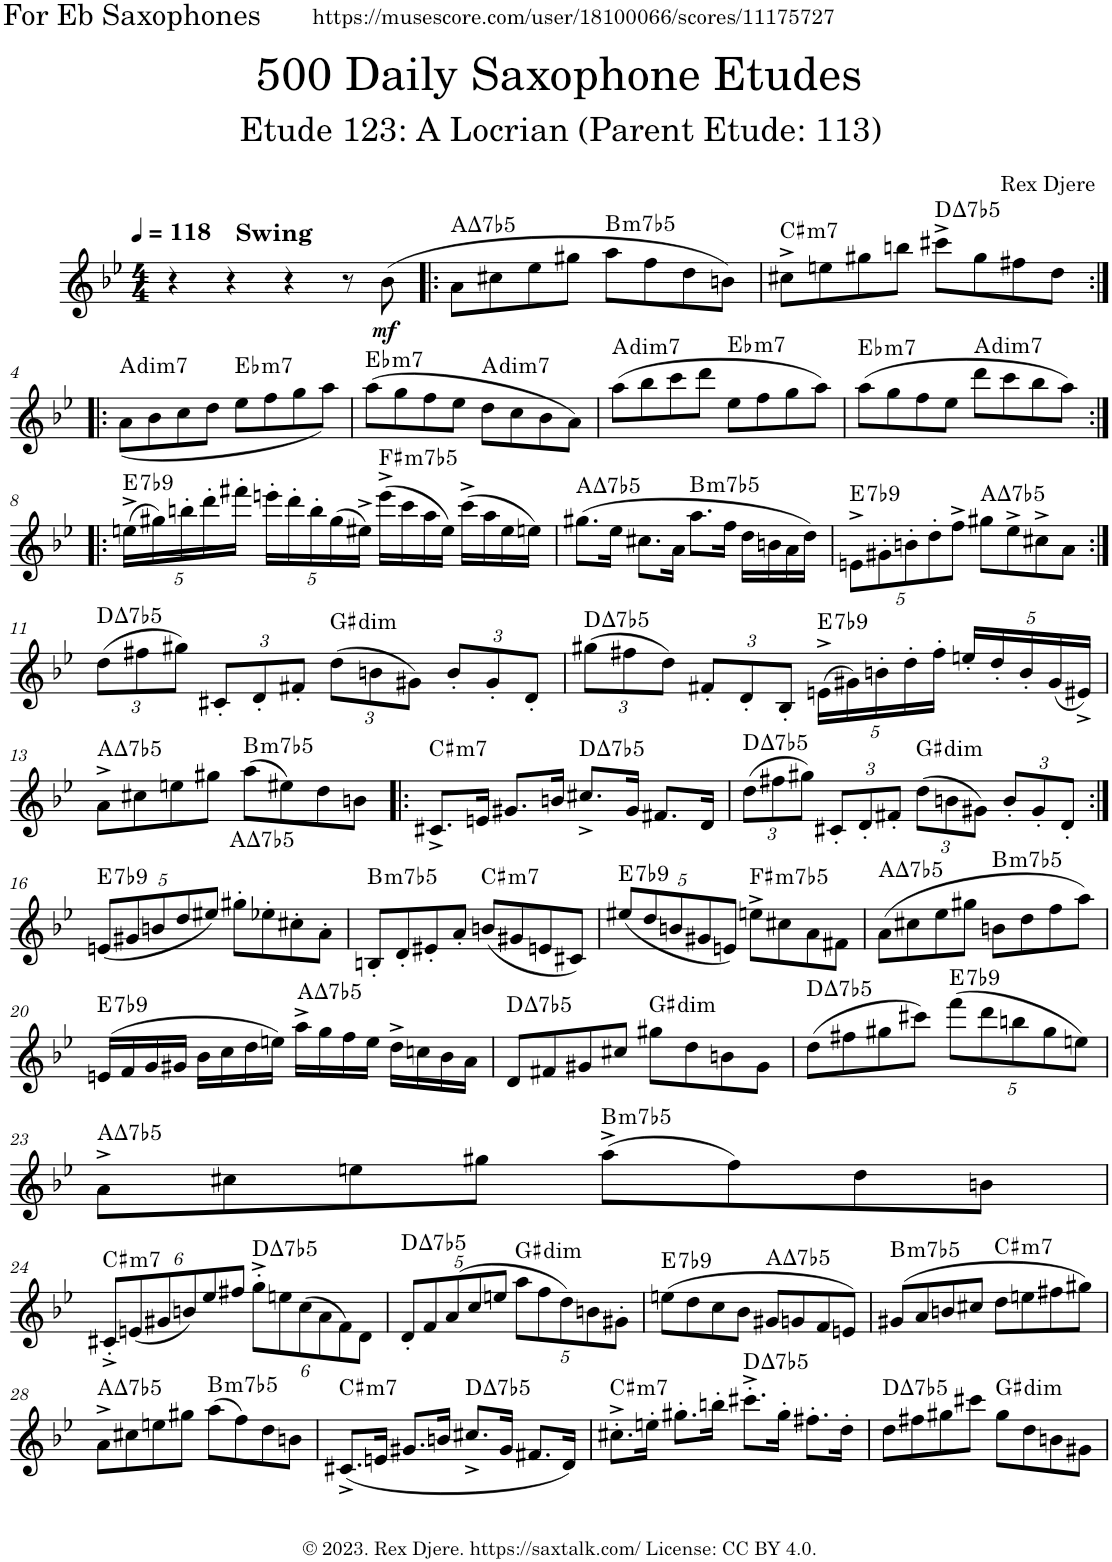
**kern	**dynam	**harte
*part1	*part1	*part1
*staff1	*staff1	*
*I"Alto Saxophone	*	*
*I'A. Sax.	*	*
*clefG2	*	*
*Trd5c9	*	*
*k[b-e-]	*	*
*M4/4	*	*
*MM118	*	*
=1	=1	=1
!LO:TX:a:B:t=Swing	!	!
4r	.	.
4r	.	.
4r	.	.
8r	.	.
!	!LO:DY:b	!
(8b-\	mf	.
=2!|:	=2!|:	=2!|:
!	!	!LO:H:kt=7
8a\L	.	A:(3,b5,7)
8cc#X\	.	.
8ee-\	.	.
8gg#X\J	.	.
!	!	!LO:H:kt=m7b5
8aa\L	.	B:hdim7
8ff\	.	.
8dd\	.	.
8bn\J)	.	.
=3	=3	=3
!	!	!LO:H:kt=m7
8cc#X^\L	.	C#:min7
8een\	.	.
8gg#X\	.	.
8bbn\J	.	.
!	!	!LO:H:kt=7
8ccc#X^\L	.	D:(3,b5,7)
8gg#\	.	.
8ff#X\	.	.
8dd\J	.	.
!!LO:LB:g=z
=4:|!|:	=4:|!|:	=4:|!|:
!	!	!LO:H:kt=dim7
(<8a\L	.	A:dim7
8b-\	.	.
8cc\	.	.
8dd\J	.	.
!	!	!LO:H:kt=m7
8ee-\L	.	Eb:min7
8ff\	.	.
8gg\	.	.
8aa\J)	.	.
=5	=5	=5
!	!	!LO:H:kt=m7
(8aa\L	.	Eb:min7
8gg\	.	.
8ff\	.	.
8ee-\J	.	.
!	!	!LO:H:kt=dim7
8dd\L	.	A:dim7
8cc\	.	.
8b-\	.	.
8a\J)	.	.
=6	=6	=6
!	!	!LO:H:kt=dim7
(8aa\L	.	A:dim7
8bb-\	.	.
8ccc\	.	.
8ddd\J	.	.
!	!	!LO:H:kt=m7
8ee-\L	.	Eb:min7
8ff\	.	.
8gg\	.	.
8aa\J)	.	.
=7	=7	=7
!	!	!LO:H:kt=m7
(8aa\L	.	Eb:min7
8gg\	.	.
8ff\	.	.
8ee-\J	.	.
!	!	!LO:H:kt=dim7
8ddd\L	.	A:dim7
8ccc\	.	.
8bb-\	.	.
8aa\J)	.	.
!!LO:LB:g=z
=8:|!|:	=8:|!|:	=8:|!|:
*Xbrackettup	*	*
!	!	!LO:H:kt=7
(20een^\LL	.	E:7(b9)
20gg#X\)	.	.
20bbn'\	.	.
20ddd'\	.	.
20fff#X'\JJ	.	.
20eeen'\LL	.	.
20ddd'\	.	.
20bb'\	.	.
(20gg#\	.	.
20ee#X^\JJ)	.	.
!	!	!LO:H:kt=m7b5
(16eee^\LL	.	F#:hdim7
16ccc\	.	.
16aa\	.	.
16ee#\JJ)	.	.
(16ccc^\LL	.	.
16aa\	.	.
16ee#\	.	.
16een\JJ)	.	.
=9	=9	=9
!	!	!LO:H:kt=7
(8.gg#X\L	.	A:(3,b5,7)
16ee-\Jk	.	.
8.cc#X\L	.	.
16a\Jk	.	.
!	!	!LO:H:kt=m7b5
8.aa\L	.	B:hdim7
16ff\Jk	.	.
16dd\LL	.	.
16bn\	.	.
16a\	.	.
16dd\JJ)	.	.
=10	=10	=10
!	!	!LO:H:kt=7
10en^\L	.	E:7(b9)
10g#X'\	.	.
10bn'\	.	.
10dd'\	.	.
10ff^\J	.	.
!	!	!LO:H:kt=7
8gg#X\L	.	A:(3,b5,7)
8ee-^\	.	.
8cc#X^\	.	.
8a\J	.	.
!!LO:LB:g=z
=11:|!	=11:|!	=11:|!
!	!	!LO:H:kt=7
(12dd\L	.	D:(3,b5,7)
12ff#X\	.	.
12gg#X\J)	.	.
12c#X'/L	.	.
12d'/	.	.
12f#X'/J	.	.
!	!	!LO:H:kt=dim
(12dd\L	.	G#:dim
12bn\	.	.
12g#X\J)	.	.
12b'/L	.	.
12g#'/	.	.
12d'/J	.	.
=12	=12	=12
!	!	!LO:H:kt=7
(12gg#X\L	.	D:(3,b5,7)
12ff#X\	.	.
12dd\J)	.	.
12f#X'/L	.	.
12d'/	.	.
12B-'/J	.	.
!	!	!LO:H:kt=7
(20en^\LL	.	E:7(b9)
20g#X\)	.	.
20bn'\	.	.
20dd'\	.	.
20ff#'\JJ	.	.
20een'/LL	.	.
20dd'/	.	.
20b'/	.	.
(20g#/	.	.
20e#X^/JJ)	.	.
!!LO:LB:g=z
=13	=13	=13
!	!	!LO:H:kt=7
8a^\L	.	A:(3,b5,7)
8cc#X\	.	.
8een\	.	.
8gg#X\J	.	.
!	!	!LO:H:kt=m7b5
(8aa\L	.	B:hdim7
8ee#X\)	.	.
8dd\	.	.
8bn\J	.	.
=14!|:	=14!|:	=14!|:
!	!	!LO:H:kt=m7
8.c#X^/L	.	C#:min7
16en/Jk	.	.
8.g#X/L	.	.
16bn/Jk	.	.
!	!	!LO:H:kt=7
8.cc#X^/L	.	D:(3,b5,7)
16g#/Jk	.	.
8.f#X/L	.	.
16d/Jk	.	.
=15	=15	=15
!	!	!LO:H:kt=7
(12dd\L	.	D:(3,b5,7)
12ff#X\	.	.
12gg#X\J)	.	.
12c#X'/L	.	.
12d'/	.	.
12f#X'/J	.	.
!	!	!LO:H:kt=dim
(12dd\L	.	G#:dim
12bn\	.	.
12g#X\J)	.	.
12b'/L	.	.
12g#'/	.	.
12d'/J	.	.
!!LO:LB:g=z
=16:|!	=16:|!	=16:|!
!	!	!LO:H:kt=7
(10en/L	.	E:7(b9)
10g#X/	.	.
10bn/	.	.
10dd/	.	.
10ee#X/J)	.	.
!	!	!LO:H:kt=7
8gg#X'\L	.	A:(3,b5,7)
8ee-X'\	.	.
8cc#X'\	.	.
8a'\J	.	.
=17	=17	=17
!	!	!LO:H:kt=m7b5
8Bn'/L	.	B:hdim7
8d'/	.	.
8e#X'/	.	.
8a'/J	.	.
!	!	!LO:H:kt=m7
(8bn/L	.	C#:min7
8g#X/	.	.
8en/	.	.
8c#X/J)	.	.
=18	=18	=18
!	!	!LO:H:kt=7
(10ee#X/L	.	E:7(b9)
10dd/	.	.
10bn/	.	.
10g#X/	.	.
10en/J)	.	.
!	!	!LO:H:kt=m7b5
8een^\L	.	F#:hdim7
8cc#X\	.	.
8a\	.	.
8f#X\J	.	.
=19	=19	=19
!	!	!LO:H:kt=7
(8a\L	.	A:(3,b5,7)
8cc#X\	.	.
8ee-\	.	.
8gg#X\J	.	.
!	!	!LO:H:kt=m7b5
8bn\L	.	B:hdim7
8dd\	.	.
8ff\	.	.
8aa\J)	.	.
!!LO:LB:g=z
=20	=20	=20
!	!	!LO:H:kt=7
(16en/LL	.	E:7(b9)
16f/	.	.
16g/	.	.
16g#X/JJ	.	.
16b-\LL	.	.
16cc\	.	.
16dd\	.	.
16een\JJ)	.	.
!	!	!LO:H:kt=7
16aa^\LL	.	A:(3,b5,7)
16gg\	.	.
16ff\	.	.
16ee\JJ	.	.
16dd^\LL	.	.
16ccn\	.	.
16b-\	.	.
16a\JJ	.	.
=21	=21	=21
!	!	!LO:H:kt=7
8d/L	.	D:(3,b5,7)
8f#X/	.	.
8g#X/	.	.
8cc#X/J	.	.
!	!	!LO:H:kt=dim
8gg#X\L	.	G#:dim
8dd\	.	.
8bn\	.	.
8g#\J	.	.
=22	=22	=22
!	!	!LO:H:kt=7
(8dd\L	.	D:(3,b5,7)
8ff#X\	.	.
8gg#X\	.	.
8ccc#X\J)	.	.
!	!	!LO:H:kt=7
(10fff\L	.	E:7(b9)
10ddd\	.	.
10bbn\	.	.
10gg#\	.	.
10een\J)	.	.
!!LO:LB:g=z
=23	=23	=23
!	!	!LO:H:kt=7
8a^\L	.	A:(3,b5,7)
8cc#X\	.	.
8een\	.	.
8gg#X\J	.	.
!	!	!LO:H:kt=m7b5
(8aa^\L	.	B:hdim7
8ff\)	.	.
8dd\	.	.
8bn\J	.	.
!!LO:LB:g=z
=24	=24	=24
!	!	!LO:H:kt=m7
12c#X'^/L	.	C#:min7
(12en/	.	.
12g#X/	.	.
12bn/)	.	.
12ee-/	.	.
12ff#X/J	.	.
!	!	!LO:H:kt=7
12gg'^\L	.	D:(3,b5,7)
12een\	.	.
(12cc\	.	.
12a\	.	.
12f\)	.	.
12d\J	.	.
=25	=25	=25
!	!	!LO:H:kt=7
10d'/L	.	D:(3,b5,7)
10f/	.	.
(10a/	.	.
10cc/	.	.
10een/J	.	.
!	!	!LO:H:kt=dim
10aa\L	.	G#:dim
10ff\	.	.
10dd\)	.	.
10bn\	.	.
10g#X'\J	.	.
=26	=26	=26
!	!	!LO:H:kt=7
(8een\L	.	E:7(b9)
8dd\	.	.
8cc\	.	.
8b-\J	.	.
!	!	!LO:H:kt=7
8g#X/L	.	A:(3,b5,7)
8gn/	.	.
8f/	.	.
8en/J)	.	.
=27	=27	=27
!	!	!LO:H:kt=m7b5
(8g#X/L	.	B:hdim7
8a/	.	.
8bn/	.	.
8cc#X/J	.	.
!	!	!LO:H:kt=m7
8dd\L	.	C#:min7
8een\	.	.
8ff#X\	.	.
8gg#X\J)	.	.
!!LO:LB:g=z
=28	=28	=28
!	!	!LO:H:kt=7
8a^\L	.	A:(3,b5,7)
8cc#X\	.	.
8een\	.	.
8gg#X\J	.	.
!	!	!LO:H:kt=m7b5
(8aa\L	.	B:hdim7
8ff\)	.	.
8dd\	.	.
8bn\J	.	.
=29	=29	=29
!	!	!LO:H:kt=m7
(8.c#X^/L	.	C#:min7
16en/Jk	.	.
8.g#X/L	.	.
16bn/Jk	.	.
!	!	!LO:H:kt=7
8.cc#X^/L	.	D:(3,b5,7)
16g#/Jk	.	.
8.f#X/L	.	.
16d/Jk)	.	.
=30	=30	=30
!	!	!LO:H:kt=m7
8.cc#X'^\L	.	C#:min7
16een'\Jk	.	.
8.gg#X'\L	.	.
16bbn'\Jk	.	.
!	!	!LO:H:kt=7
8.ccc#X'^\L	.	D:(3,b5,7)
16gg#'\Jk	.	.
8.ff#X'\L	.	.
16dd'\Jk	.	.
=31	=31	=31
!	!	!LO:H:kt=7
8dd\L	.	D:(3,b5,7)
8ff#X\	.	.
8gg#X\	.	.
8ccc#X\J	.	.
!	!	!LO:H:kt=dim
8gg#\L	.	G#:dim
8dd\	.	.
8bn\	.	.
8g#X\J	.	.
=	=	=
*-	*-	*-
